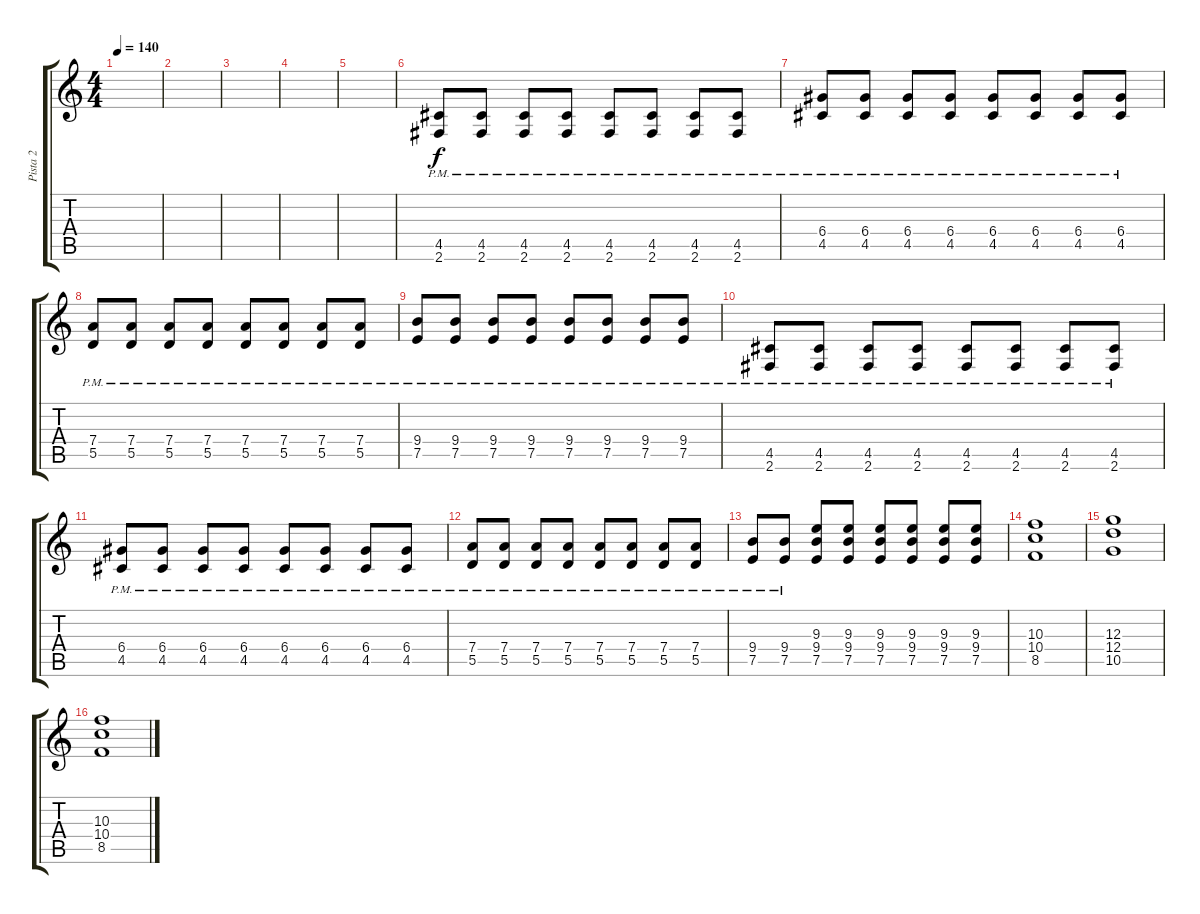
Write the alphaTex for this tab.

\track ("Pista 2" "Pista 2") {instrument distortionguitar}
\staff {score tabs}
\tuning (E4 B3 G3 D3 A2 E2) {hide}
\ts (4 4)
\tempo 140
\clef g2
\ks c
|
|
|
|
|
(4.5{pm} 2.6{pm}).8 (4.5{pm} 2.6{pm}).8 (4.5{pm} 2.6{pm}).8 (4.5{pm} 2.6{pm}).8 (4.5{pm} 2.6{pm}).8 (4.5{pm} 2.6{pm}).8 (4.5{pm} 2.6{pm}).8 (4.5{pm} 2.6{pm}).8 |
(6.4{pm} 4.5{pm}).8 (6.4{pm} 4.5{pm}).8 (6.4{pm} 4.5{pm}).8 (6.4{pm} 4.5{pm}).8 (6.4{pm} 4.5{pm}).8 (6.4{pm} 4.5{pm}).8 (6.4{pm} 4.5{pm}).8 (6.4{pm} 4.5{pm}).8 |
(7.4{pm} 5.5{pm}).8 (7.4{pm} 5.5{pm}).8 (7.4{pm} 5.5{pm}).8 (7.4{pm} 5.5{pm}).8 (7.4{pm} 5.5{pm}).8 (7.4{pm} 5.5{pm}).8 (7.4{pm} 5.5{pm}).8 (7.4{pm} 5.5{pm}).8 |
(9.4{pm} 7.5{pm}).8 (9.4{pm} 7.5{pm}).8 (9.4{pm} 7.5{pm}).8 (9.4{pm} 7.5{pm}).8 (9.4{pm} 7.5{pm}).8 (9.4{pm} 7.5{pm}).8 (9.4{pm} 7.5{pm}).8 (9.4{pm} 7.5{pm}).8 |
(4.5{pm} 2.6{pm}).8 (4.5{pm} 2.6{pm}).8 (4.5{pm} 2.6{pm}).8 (4.5{pm} 2.6{pm}).8 (4.5{pm} 2.6{pm}).8 (4.5{pm} 2.6{pm}).8 (4.5{pm} 2.6{pm}).8 (4.5{pm} 2.6{pm}).8 |
(6.4{pm} 4.5{pm}).8 (6.4{pm} 4.5{pm}).8 (6.4{pm} 4.5{pm}).8 (6.4{pm} 4.5{pm}).8 (6.4{pm} 4.5{pm}).8 (6.4{pm} 4.5{pm}).8 (6.4{pm} 4.5{pm}).8 (6.4{pm} 4.5{pm}).8 |
(7.4{pm} 5.5{pm}).8 (7.4{pm} 5.5{pm}).8 (7.4{pm} 5.5{pm}).8 (7.4{pm} 5.5{pm}).8 (7.4{pm} 5.5{pm}).8 (7.4{pm} 5.5{pm}).8 (7.4{pm} 5.5{pm}).8 (7.4{pm} 5.5{pm}).8 |
(9.4{pm} 7.5{pm}).8 (9.4{pm} 7.5{pm}).8 (9.3 9.4 7.5).8 (9.3 9.4 7.5).8 (9.3 9.4 7.5).8 (9.3 9.4 7.5).8 (9.3 9.4 7.5).8 (9.3 9.4 7.5).8 |
(10.3 10.4 8.5).1 |
(12.3 12.4 10.5).1 |
(10.3 10.4 8.5).1
